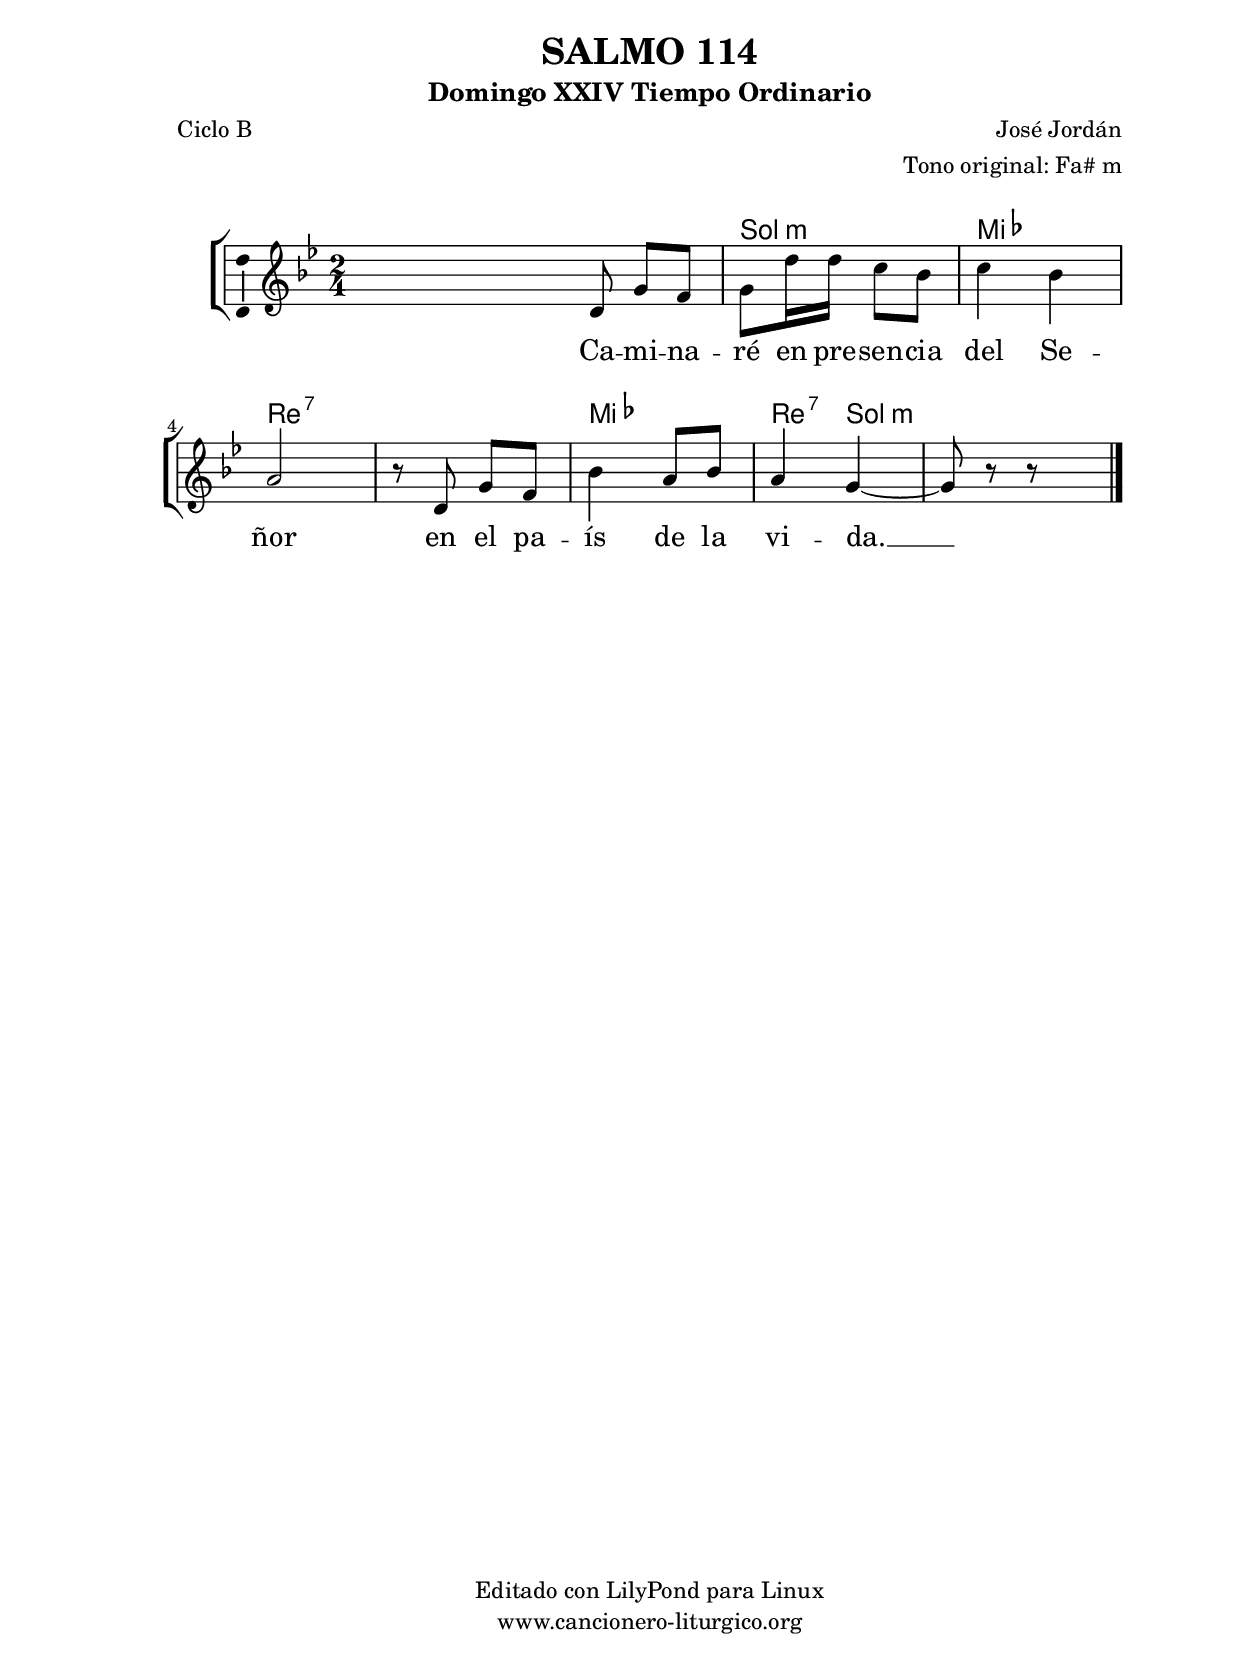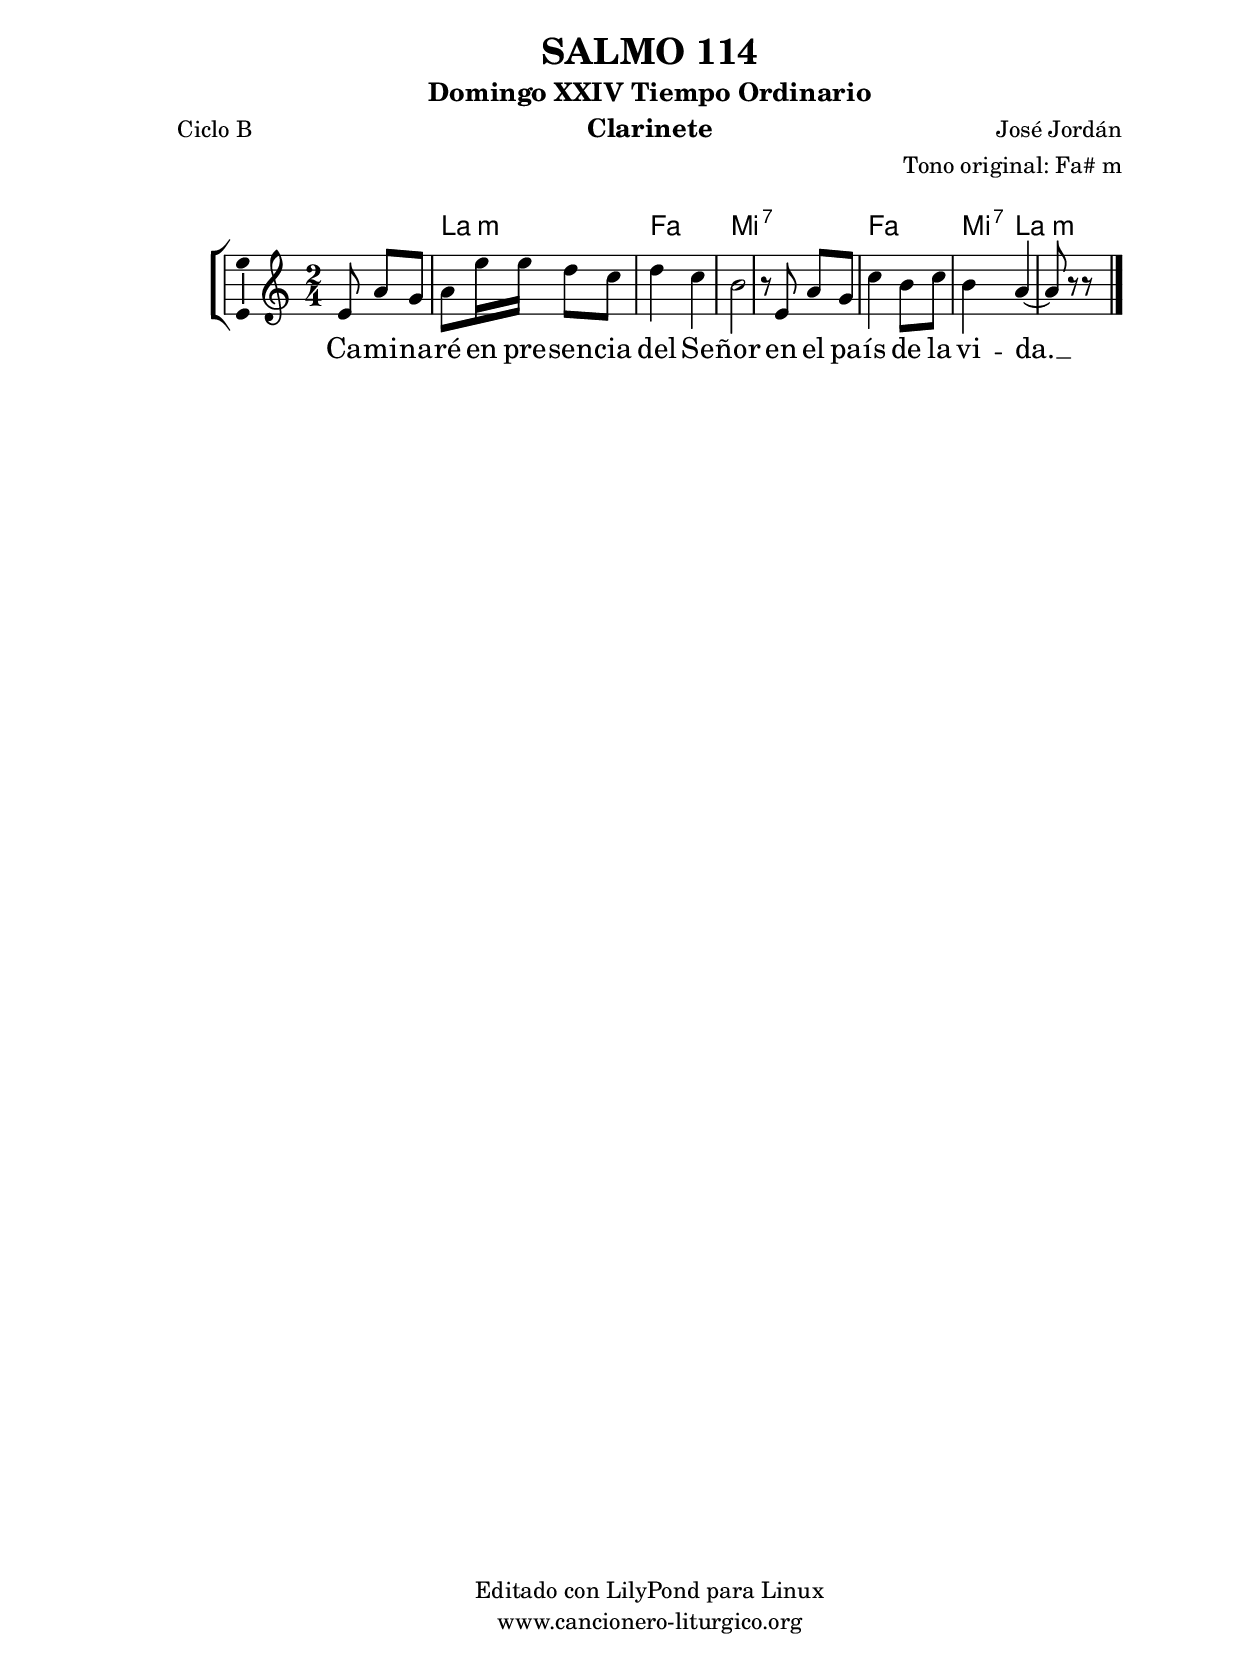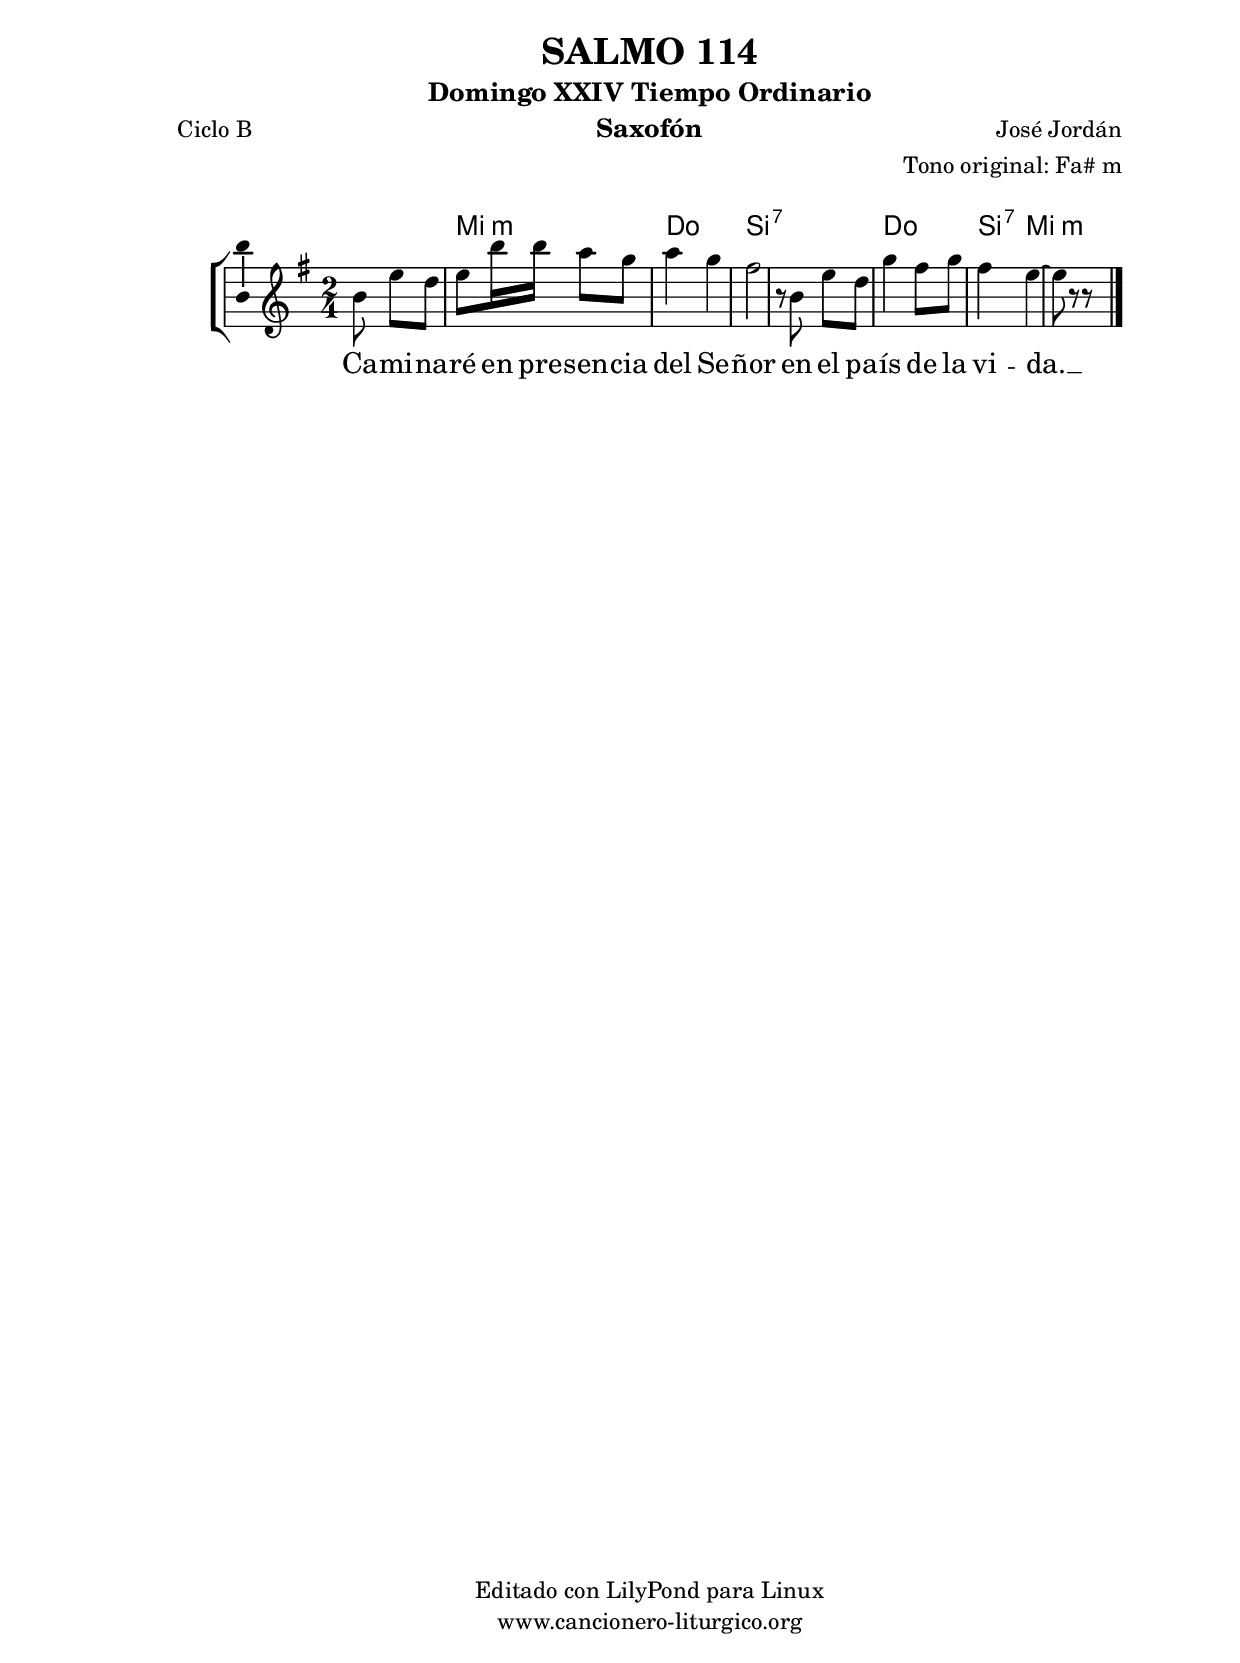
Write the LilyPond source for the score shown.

%
%para convertir .midi en .wav:
%timidity filename.midi -Ow -o finename.wav
%
%
%Para convertir de .wav a .mp3:
%lame -h -m j filename.wav
%
%
%para escuchar el midi:
%timidity nombrefichero.midi
%


%versión de lilypond para la que se ha escrito esta partitura:
\version "2.16.0"

	%Tamaño papel
	#(set-default-paper-size "a4")
	%Tamaño partitura
	#(set-global-staff-size 20)
	%No responde al pulsar sobre una nota
	#(ly:set-option 'point-and-click #f)

%parámetros del encabezamiento:
\header {
	title = "SALMO 114"
	subtitle = "Domingo XXIV Tiempo Ordinario"
	composer = "José Jordán"
	poet = "Ciclo B"
	meter = ""
	arranger = "Tono original: Fa# m"
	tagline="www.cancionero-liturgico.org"
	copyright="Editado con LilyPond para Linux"
	tiempo = "Ordinario"
	usos = "Salmo"
	letra = "Caminaré en presencia del Señor en el país de la vida."
	}

%parámetros asociados al papel:
\paper  {
	oddHeaderMarkup = \markup {\fill-line { \on-the-fly #not-first-page \fromproperty #'header:title \on-the-fly #not-first-page \fromproperty #'header:composer }}
	evenHeaderMarkup = \markup {\fill-line { \fromproperty #'header:composer \fromproperty #'header:title }}
	#(set-paper-size "a4")
	print-page-number = ##f
	first-page-number = 1
	print-first-page-number = ##f
%	head-separation = 3.0 \cm
	top-margin = 2.0 \cm
	bottom-margin = 0.5\cm
%%%	bottom-margin = -1.0\cm
	left-margin = 3.0 \cm
	line-width = 16.0 \cm 
	indent = 8\mm
	interscoreline = 2.\mm
	between-system-space = 15\mm
%	para que las partituras no llenen la hoja:
	ragged-bottom = ##t
%	idem para la última hoja:
	ragged-last-bottom = ##f
%	para que las partituras llenen el ancho del papel:
	ragged-last = ##f
	after-title-space = 2.5 \cm
%page-count=1
%system-count=8

	%Flexible Vertical Spacing
%	markup-markup-spacing =
%	#'((basic-distance . 15) (minimum-distance . 15) (padding . 3))
	markup-system-spacing =
	#'((basic-distance . 15) (minimum-distance . 15) (padding . 3))
	system-system-spacing =
	#'((basic-distance . 15) (minimum-distance . 15) (padding . 3))
	score-system-spacing =
	#'((basic-distance . 15) (minimum-distance . 15) (padding . 5))
%	top-system-spacing = % header
%	#'((basic-distance . 8) (minimum-distance . 0) (padding . 3))
%	top-markup-spacing =
%	#'((basic-distance . 20) (minimum-distance . 20) (padding . 3))
	last-bottom-spacing = % footer
	#'((basic-distance . 5) (minimum-distance . 5) (padding . 3))
%	score-markup-spacing =
%	#'((basic-distance . 16) (minimum-distance . 13) (padding . 3))

	}


%parámetros que afectan a toda la partitura:
global =  {
	%clave de sol (G):
	\clef G
	%armadura:
	\transpose fis g
	\key fis \minor
	\tempo 4=80
	\set Score.tempoHideNote = ##t
	}


acordes = {
	\italianChords
	\chordmode {
	\transpose fis g
{

s2
fis2:m d cis:7 s d cis4:7 fis:m s2

	}
	}
}

melodia = 
	\transpose fis g
{
	\relative c'{
	\time 2/4

s8 cis8 fis e
fis8 cis'16 cis b8 a
b4 a
gis2
r8 cis,8 fis e
a4 gis8 a
gis4 fis~
fis8 r8 r8 s8

	\bar "|."
	}
	}


texto = \lyricmode {
Ca -- mi -- na -- ré en pre -- sen -- cia del Se -- ñor en el pa -- ís de la vi -- da. __
	}


acordesStaff = \context ChordNames = acordesStaff <<
	\set chordChanges = ##t
	\acordes
	>>


vozStaff = \context Voice = vozStaff
\with {\consists "Ambitus_engraver"}
<<
%	\set Staff.instrumentName = ""
%	\set Staff.shortInstrumentName = ""
%	\set Staff.midiInstrument = #"clarinet"
%	\set Staff.midiInstrument = #"cello"
%	\set Staff.midiInstrument = #"flute"
	\set Staff.midiInstrument = #"electric guitar (jazz)"
%	\set Staff.midiInstrument = #"english horn"
%	\set Staff.midiInstrument = #"violin"
%	\set Staff.midiInstrument = #"glockenspiel"
	\set Staff.midiMinimumVolume = #0.7
	\set Staff.midiMaximumVolume = #0.9
	\global
	\melodia
	>>


textoStaff = \context Lyrics = textoStaff <<
	\lyricsto vozStaff \texto
	>>

\book {
	\score {
		\context ChoirStaff {
			\override StaffGroup.SystemStartBracket #'collapse-height = #1
			\override Score.SystemStartBar #'collapse-height = #1
			<<
			\acordesStaff
			\vozStaff
			\textoStaff
			>>
			}
		\layout {
	    		\context {
				\Lyrics
				\override LyricText #'font-size = #2
				}
	   		 \context {
				\Score
				%fontSize = #3
				\override StaffSymbol #'staff-space = #(magstep +3)
				%\override Beam #'thickness = #0.55
				%\override SpacingSpanner #'spacing-increment = #1.0
				%\override Slur #'height-limit = #1.5
				}
			}
		}
	\score {
		\unfoldRepeats
		\context ChoirStaff {
			<<
			\acordesStaff
			\vozStaff
			>>
			}
		\midi {
	  		\context {
	  			\Score
				tempoWholesPerMinute = #(ly:make-moment 70 4)
				}
			}
		}
	}

%Partitura para clarinete
#(define output-suffix "C")
\book {
	\header{
		instrument = "Clarinete"
		}
	\score {
		\context ChoirStaff {
			\override StaffGroup.SystemStartBracket #'collapse-height = #1
			\override Score.SystemStartBar #'collapse-height = #1
\transpose c d
			<<
			\acordesStaff
			\vozStaff
			\textoStaff
			>>
			}
		\layout {
	    		\context {
				\Lyrics
				\override LyricText #'font-size = #2
				}
	   		 \context {
				\Score
				%fontSize = #3
				\override StaffSymbol #'staff-space = #(magstep +3)
				%\override Beam #'thickness = #0.55
				%\override SpacingSpanner #'spacing-increment = #1.0
				%\override Slur #'height-limit = #1.5
				}
			}
		}
	}

%Partitura para saxofón
#(define output-suffix "S")
\book {
	\header{
		instrument = "Saxofón"
		}
	\score {
		\context ChoirStaff {
			\override StaffGroup.SystemStartBracket #'collapse-height = #1
			\override Score.SystemStartBar #'collapse-height = #1
\transpose c a
			<<
			\acordesStaff
			\vozStaff
			\textoStaff
			>>
			}
		\layout {
	    		\context {
				\Lyrics
				\override LyricText #'font-size = #2
				}
	   		 \context {
				\Score
				%fontSize = #3
				\override StaffSymbol #'staff-space = #(magstep +3)
				%\override Beam #'thickness = #0.55
				%\override SpacingSpanner #'spacing-increment = #1.0
				%\override Slur #'height-limit = #1.5
				}
			}
		}
	}

